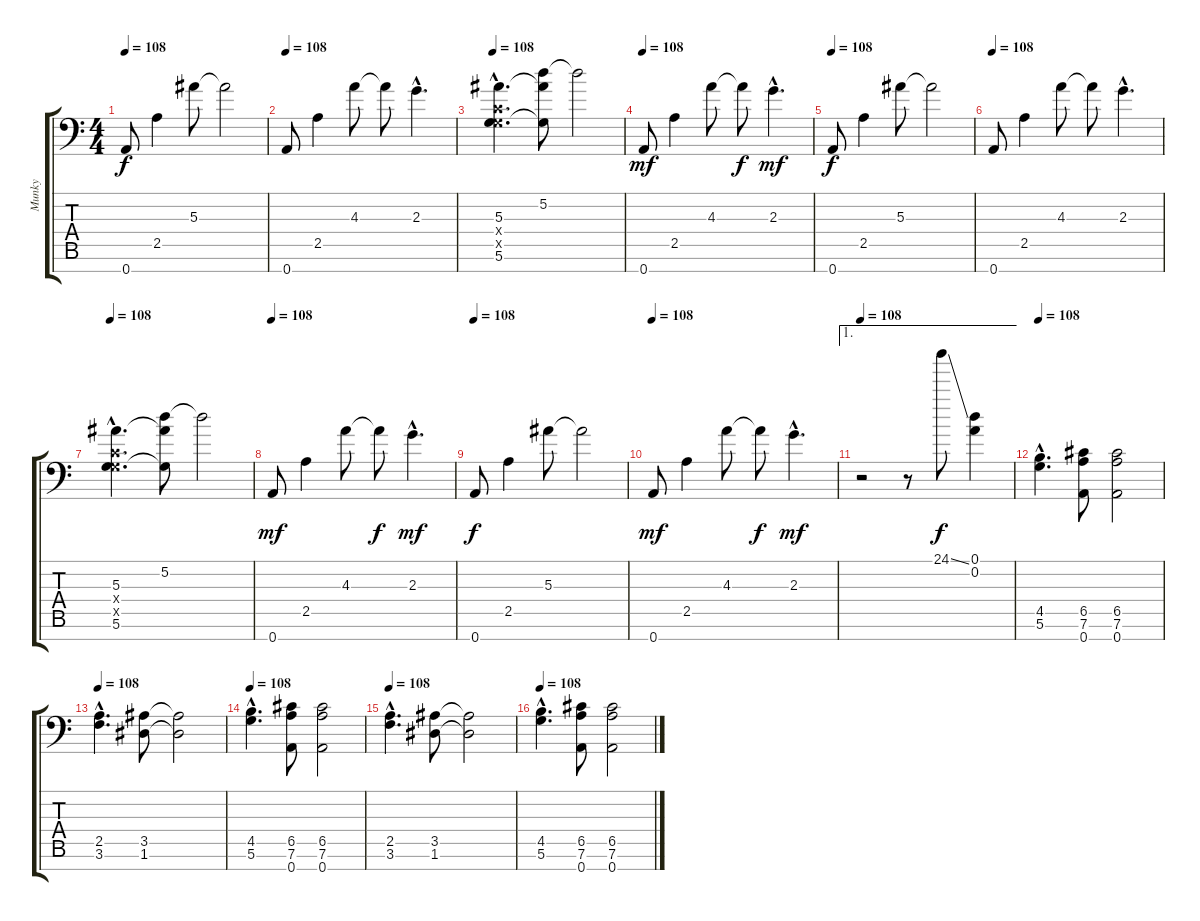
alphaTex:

\track ("Munky" "Munky") {instrument distortionguitar}
\staff {score tabs}
\tuning (D4 A3 F3 C3 G2 D2 A1) {hide}
\ts (4 4)
\tempo 108
\clef f4
\ks c
0.7.8{dy f instrument acousticguitarsteel} 2.5.4 5.3.8 5.3{t}.2 |
\tempo 108
0.7.8{instrument acousticguitarsteel} 2.5.4 4.3.8 4.3{t}.8 2.3{hac}.4{d} |
\tempo 108
(5.3{hac} 0.4{hac x} 0.5{hac x} 5.6{hac}).4{d instrument electricguitarjazz} (5.2 5.3{t} 5.6{t}).8 5.2{t}.2 |
\tempo 108
0.7.8{dy mf instrument acousticguitarsteel} 2.5.4 4.3.8 4.3{t}.8{dy f} 2.3{hac}.4{d dy mf} |
\tempo 108
0.7.8{dy f instrument acousticguitarsteel} 2.5.4 5.3.8 5.3{t}.2 |
\tempo 108
0.7.8{instrument acousticguitarsteel} 2.5.4 4.3.8 4.3{t}.8 2.3{hac}.4{d} |
\tempo 108
(5.3{hac} 0.4{hac x} 0.5{hac x} 5.6{hac}).4{d instrument electricguitarjazz} (5.2 5.3{t} 5.6{t}).8 5.2{t}.2 |
\tempo 108
0.7.8{dy mf instrument acousticguitarsteel} 2.5.4 4.3.8 4.3{t}.8{dy f} 2.3{hac}.4{d dy mf} |
\tempo 108
0.7.8{dy f instrument acousticguitarsteel} 2.5.4 5.3.8 5.3{t}.2 |
\tempo 108
0.7.8{dy mf instrument acousticguitarsteel} 2.5.4 4.3.8 4.3{t}.8{dy f} 2.3{hac}.4{d dy mf} |
\ae 1
\tempo 108
r.2 r.8 24.1{ss}.8{dy f} (0.1 0.2).4 |
\tempo 108
(4.5{hac} 5.6{hac}).4{d volume 14 instrument distortionguitar} (6.5 7.6 0.7).8 (6.5 7.6 0.7).2 |
\tempo 108
(2.5{hac} 3.6{hac}).4{d} (3.5 1.6).8 (3.5{t} 1.6{t}).2 |
\tempo 108
(4.5{hac} 5.6{hac}).4{d instrument distortionguitar} (6.5 7.6 0.7).8 (6.5 7.6 0.7).2 |
\tempo 108
(2.5{hac} 3.6{hac}).4{d} (3.5 1.6).8 (3.5{t} 1.6{t}).2 |
\tempo 108
(4.5{hac} 5.6{hac}).4{d instrument distortionguitar} (6.5 7.6 0.7).8 (6.5 7.6 0.7).2
